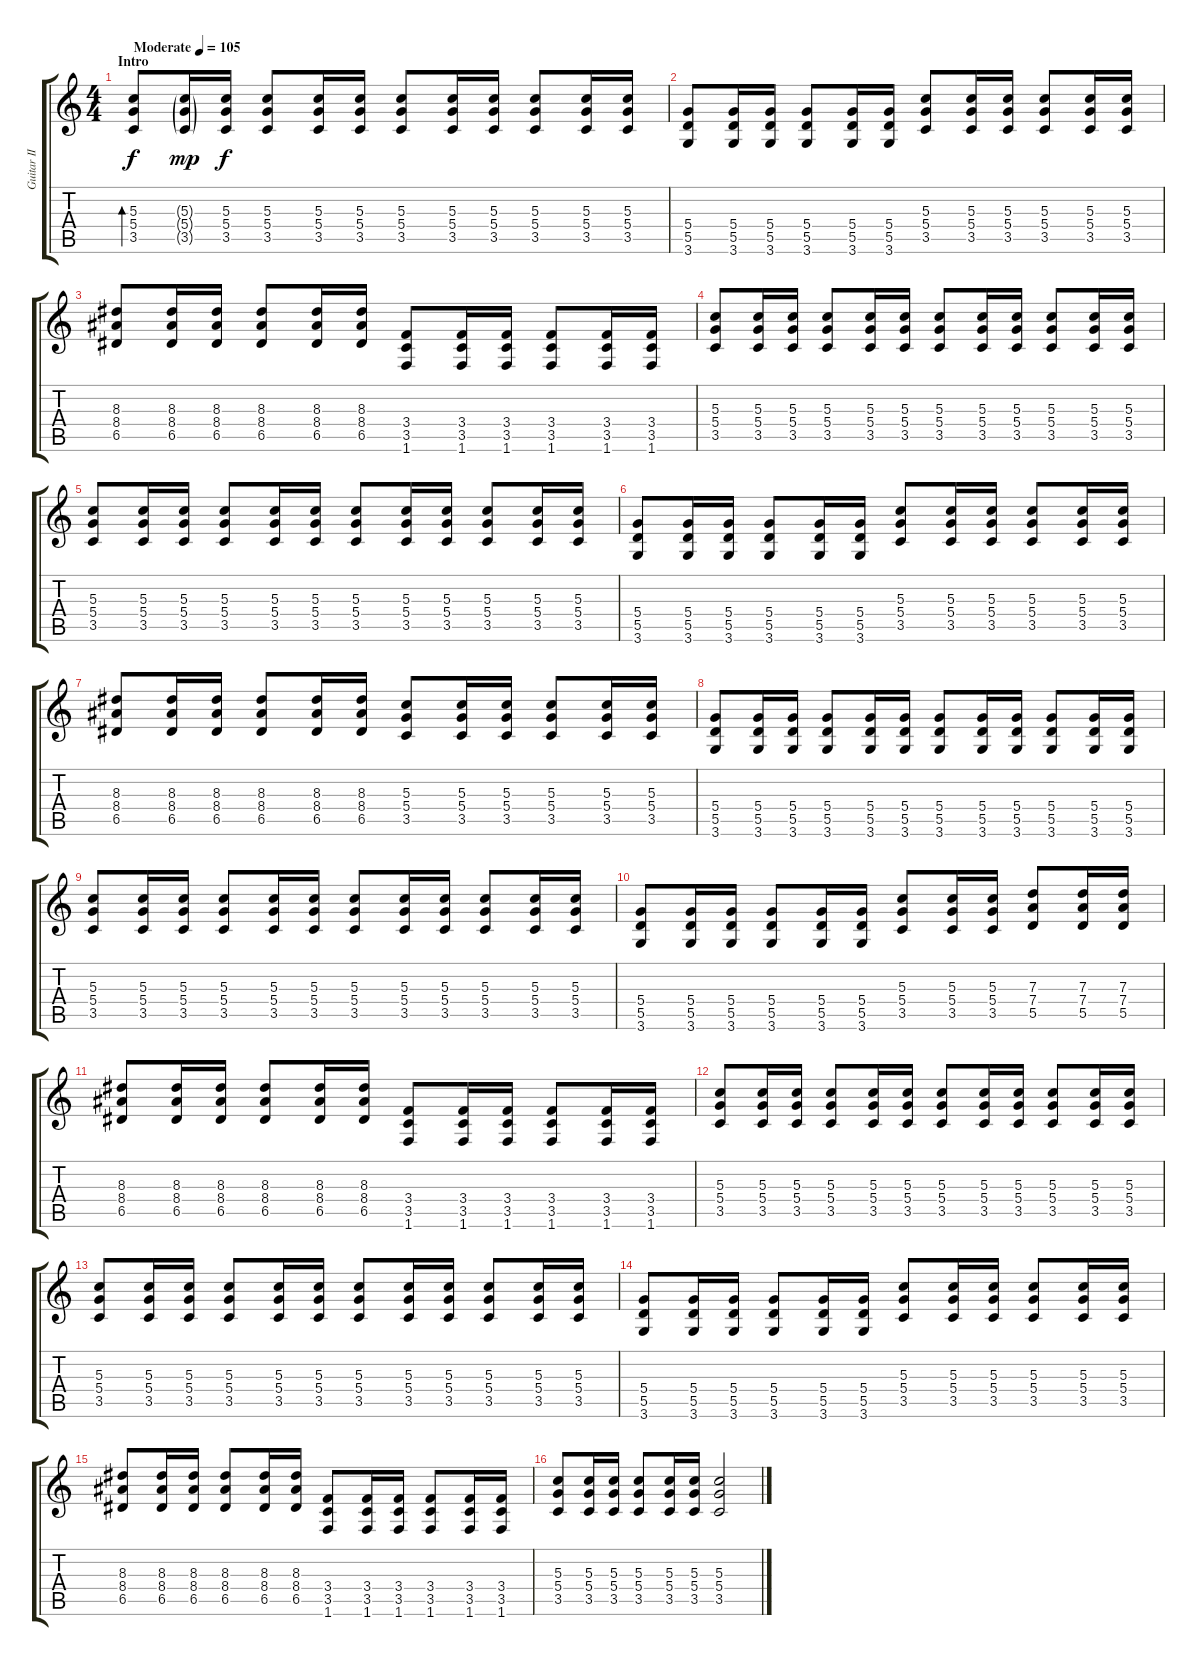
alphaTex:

\track ("Guitar II" "Guitar II") {instrument acousticguitarsteel}
\staff {score tabs}
\tuning (E4 B3 G3 D3 A2 E2) {hide}
\ts (4 4)
\section ("" "Intro")
\tempo (105 "Moderate")
\clef g2
\ks c
(5.3 5.4 3.5).8{bd 480 dy f instrument acousticguitarsteel} (5.3{g} 5.4{g} 3.5{g}).16{dy mp} (5.3 5.4 3.5).16{dy f} (5.3 5.4 3.5).8 (5.3 5.4 3.5).16 (5.3 5.4 3.5).16 (5.3 5.4 3.5).8 (5.3 5.4 3.5).16 (5.3 5.4 3.5).16 (5.3 5.4 3.5).8 (5.3 5.4 3.5).16 (5.3 5.4 3.5).16 |
(5.4 5.5 3.6).8 (5.4 5.5 3.6).16 (5.4 5.5 3.6).16 (5.4 5.5 3.6).8 (5.4 5.5 3.6).16 (5.4 5.5 3.6).16 (5.3 5.4 3.5).8 (5.3 5.4 3.5).16 (5.3 5.4 3.5).16 (5.3 5.4 3.5).8 (5.3 5.4 3.5).16 (5.3 5.4 3.5).16 |
(8.3 8.4 6.5).8 (8.3 8.4 6.5).16 (8.3 8.4 6.5).16 (8.3 8.4 6.5).8 (8.3 8.4 6.5).16 (8.3 8.4 6.5).16 (3.4 3.5 1.6).8 (3.4 3.5 1.6).16 (3.4 3.5 1.6).16 (3.4 3.5 1.6).8 (3.4 3.5 1.6).16 (3.4 3.5 1.6).16 |
(5.3 5.4 3.5).8 (5.3 5.4 3.5).16 (5.3 5.4 3.5).16 (5.3 5.4 3.5).8 (5.3 5.4 3.5).16 (5.3 5.4 3.5).16 (5.3 5.4 3.5).8 (5.3 5.4 3.5).16 (5.3 5.4 3.5).16 (5.3 5.4 3.5).8 (5.3 5.4 3.5).16 (5.3 5.4 3.5).16 |
(5.3 5.4 3.5).8 (5.3 5.4 3.5).16 (5.3 5.4 3.5).16 (5.3 5.4 3.5).8 (5.3 5.4 3.5).16 (5.3 5.4 3.5).16 (5.3 5.4 3.5).8 (5.3 5.4 3.5).16 (5.3 5.4 3.5).16 (5.3 5.4 3.5).8 (5.3 5.4 3.5).16 (5.3 5.4 3.5).16 |
(5.4 5.5 3.6).8 (5.4 5.5 3.6).16 (5.4 5.5 3.6).16 (5.4 5.5 3.6).8 (5.4 5.5 3.6).16 (5.4 5.5 3.6).16 (5.3 5.4 3.5).8 (5.3 5.4 3.5).16 (5.3 5.4 3.5).16 (5.3 5.4 3.5).8 (5.3 5.4 3.5).16 (5.3 5.4 3.5).16 |
(8.3 8.4 6.5).8 (8.3 8.4 6.5).16 (8.3 8.4 6.5).16 (8.3 8.4 6.5).8 (8.3 8.4 6.5).16 (8.3 8.4 6.5).16 (5.3 5.4 3.5).8 (5.3 5.4 3.5).16 (5.3 5.4 3.5).16 (5.3 5.4 3.5).8 (5.3 5.4 3.5).16 (5.3 5.4 3.5).16 |
(5.4 5.5 3.6).8 (5.4 5.5 3.6).16 (5.4 5.5 3.6).16 (5.4 5.5 3.6).8 (5.4 5.5 3.6).16 (5.4 5.5 3.6).16 (5.4 5.5 3.6).8 (5.4 5.5 3.6).16 (5.4 5.5 3.6).16 (5.4 5.5 3.6).8 (5.4 5.5 3.6).16 (5.4 5.5 3.6).16 |
(5.3 5.4 3.5).8 (5.3 5.4 3.5).16 (5.3 5.4 3.5).16 (5.3 5.4 3.5).8 (5.3 5.4 3.5).16 (5.3 5.4 3.5).16 (5.3 5.4 3.5).8 (5.3 5.4 3.5).16 (5.3 5.4 3.5).16 (5.3 5.4 3.5).8 (5.3 5.4 3.5).16 (5.3 5.4 3.5).16 |
(5.4 5.5 3.6).8 (5.4 5.5 3.6).16 (5.4 5.5 3.6).16 (5.4 5.5 3.6).8 (5.4 5.5 3.6).16 (5.4 5.5 3.6).16 (5.3 5.4 3.5).8 (5.3 5.4 3.5).16 (5.3 5.4 3.5).16 (7.3 7.4 5.5).8 (7.3 7.4 5.5).16 (7.3 7.4 5.5).16 |
(8.3 8.4 6.5).8 (8.3 8.4 6.5).16 (8.3 8.4 6.5).16 (8.3 8.4 6.5).8 (8.3 8.4 6.5).16 (8.3 8.4 6.5).16 (3.4 3.5 1.6).8 (3.4 3.5 1.6).16 (3.4 3.5 1.6).16 (3.4 3.5 1.6).8 (3.4 3.5 1.6).16 (3.4 3.5 1.6).16 |
(5.3 5.4 3.5).8 (5.3 5.4 3.5).16 (5.3 5.4 3.5).16 (5.3 5.4 3.5).8 (5.3 5.4 3.5).16 (5.3 5.4 3.5).16 (5.3 5.4 3.5).8 (5.3 5.4 3.5).16 (5.3 5.4 3.5).16 (5.3 5.4 3.5).8 (5.3 5.4 3.5).16 (5.3 5.4 3.5).16 |
(5.3 5.4 3.5).8 (5.3 5.4 3.5).16 (5.3 5.4 3.5).16 (5.3 5.4 3.5).8 (5.3 5.4 3.5).16 (5.3 5.4 3.5).16 (5.3 5.4 3.5).8 (5.3 5.4 3.5).16 (5.3 5.4 3.5).16 (5.3 5.4 3.5).8 (5.3 5.4 3.5).16 (5.3 5.4 3.5).16 |
(5.4 5.5 3.6).8 (5.4 5.5 3.6).16 (5.4 5.5 3.6).16 (5.4 5.5 3.6).8 (5.4 5.5 3.6).16 (5.4 5.5 3.6).16 (5.3 5.4 3.5).8 (5.3 5.4 3.5).16 (5.3 5.4 3.5).16 (5.3 5.4 3.5).8 (5.3 5.4 3.5).16 (5.3 5.4 3.5).16 |
(8.3 8.4 6.5).8 (8.3 8.4 6.5).16 (8.3 8.4 6.5).16 (8.3 8.4 6.5).8 (8.3 8.4 6.5).16 (8.3 8.4 6.5).16 (3.4 3.5 1.6).8 (3.4 3.5 1.6).16 (3.4 3.5 1.6).16 (3.4 3.5 1.6).8 (3.4 3.5 1.6).16 (3.4 3.5 1.6).16 |
(5.3 5.4 3.5).8 (5.3 5.4 3.5).16 (5.3 5.4 3.5).16 (5.3 5.4 3.5).8 (5.3 5.4 3.5).16 (5.3 5.4 3.5).16 (5.3 5.4 3.5).2
